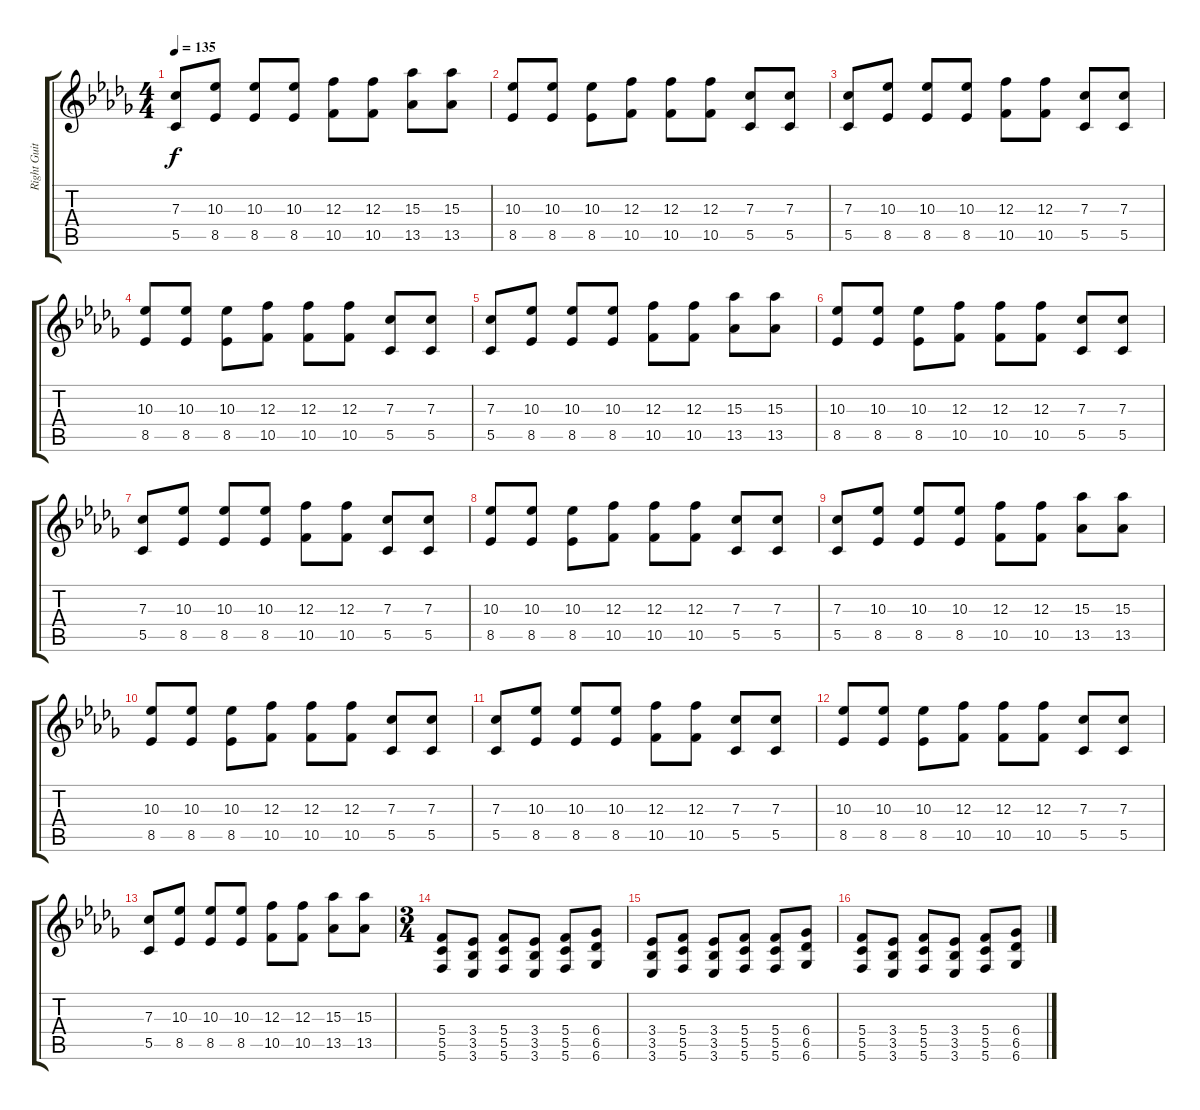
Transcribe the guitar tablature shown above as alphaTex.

\track ("Right Guitar" "Right Guit") {instrument distortionguitar}
\staff {score tabs}
\tuning (D4 A3 F3 C3 G2 C2) {hide}
\ts (4 4)
\tempo 135
\clef g2
\ks db
(7.3 5.5).8{dy f} (10.3 8.5).8 (10.3 8.5).8 (10.3 8.5).8 (12.3 10.5).8 (12.3 10.5).8 (15.3 13.5).8 (15.3 13.5).8 |
(10.3 8.5).8 (10.3 8.5).8 (10.3 8.5).8 (12.3 10.5).8 (12.3 10.5).8 (12.3 10.5).8 (7.3 5.5).8 (7.3 5.5).8 |
(7.3 5.5).8 (10.3 8.5).8 (10.3 8.5).8 (10.3 8.5).8 (12.3 10.5).8 (12.3 10.5).8 (7.3 5.5).8 (7.3 5.5).8 |
(10.3 8.5).8 (10.3 8.5).8 (10.3 8.5).8 (12.3 10.5).8 (12.3 10.5).8 (12.3 10.5).8 (7.3 5.5).8 (7.3 5.5).8 |
(7.3 5.5).8 (10.3 8.5).8 (10.3 8.5).8 (10.3 8.5).8 (12.3 10.5).8 (12.3 10.5).8 (15.3 13.5).8 (15.3 13.5).8 |
(10.3 8.5).8 (10.3 8.5).8 (10.3 8.5).8 (12.3 10.5).8 (12.3 10.5).8 (12.3 10.5).8 (7.3 5.5).8 (7.3 5.5).8 |
(7.3 5.5).8 (10.3 8.5).8 (10.3 8.5).8 (10.3 8.5).8 (12.3 10.5).8 (12.3 10.5).8 (7.3 5.5).8 (7.3 5.5).8 |
(10.3 8.5).8 (10.3 8.5).8 (10.3 8.5).8 (12.3 10.5).8 (12.3 10.5).8 (12.3 10.5).8 (7.3 5.5).8 (7.3 5.5).8 |
(7.3 5.5).8 (10.3 8.5).8 (10.3 8.5).8 (10.3 8.5).8 (12.3 10.5).8 (12.3 10.5).8 (15.3 13.5).8 (15.3 13.5).8 |
(10.3 8.5).8 (10.3 8.5).8 (10.3 8.5).8 (12.3 10.5).8 (12.3 10.5).8 (12.3 10.5).8 (7.3 5.5).8 (7.3 5.5).8 |
(7.3 5.5).8 (10.3 8.5).8 (10.3 8.5).8 (10.3 8.5).8 (12.3 10.5).8 (12.3 10.5).8 (7.3 5.5).8 (7.3 5.5).8 |
(10.3 8.5).8 (10.3 8.5).8 (10.3 8.5).8 (12.3 10.5).8 (12.3 10.5).8 (12.3 10.5).8 (7.3 5.5).8 (7.3 5.5).8 |
(7.3 5.5).8 (10.3 8.5).8 (10.3 8.5).8 (10.3 8.5).8 (12.3 10.5).8 (12.3 10.5).8 (15.3 13.5).8 (15.3 13.5).8 |
\ts (3 4)
(5.4 5.5 5.6).8 (3.4 3.5 3.6).8 (5.4 5.5 5.6).8 (3.4 3.5 3.6).8 (5.4 5.5 5.6).8 (6.4 6.5 6.6).8 |
(3.4 3.5 3.6).8 (5.4 5.5 5.6).8 (3.4 3.5 3.6).8 (5.4 5.5 5.6).8 (5.4 5.5 5.6).8 (6.4 6.5 6.6).8 |
(5.4 5.5 5.6).8 (3.4 3.5 3.6).8 (5.4 5.5 5.6).8 (3.4 3.5 3.6).8 (5.4 5.5 5.6).8 (6.4 6.5 6.6).8
